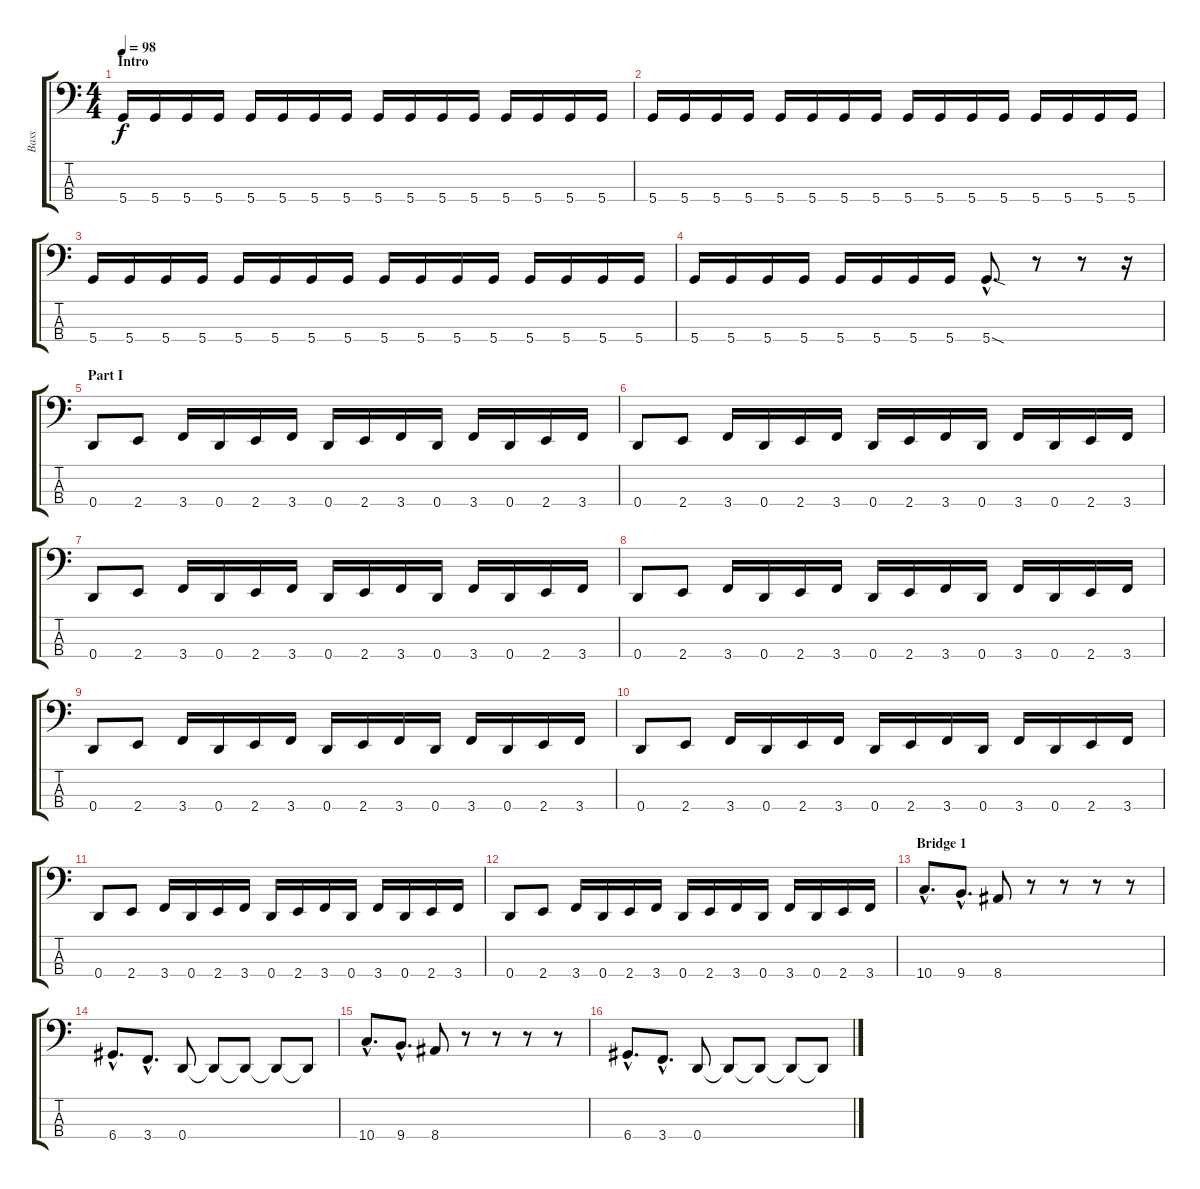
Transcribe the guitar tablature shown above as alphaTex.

\track ("Bass" "Bass") {instrument slapbass2}
\staff {score tabs}
\tuning (G2 D2 A1 D1) {hide}
\ts (4 4)
\section ("" "Intro")
\tempo 98
\clef f4
\ks c
5.4.16{dy f instrument slapbass2} 5.4.16 5.4.16 5.4.16 5.4.16 5.4.16 5.4.16 5.4.16 5.4.16 5.4.16 5.4.16 5.4.16 5.4.16 5.4.16 5.4.16 5.4.16 |
5.4.16 5.4.16 5.4.16 5.4.16 5.4.16 5.4.16 5.4.16 5.4.16 5.4.16 5.4.16 5.4.16 5.4.16 5.4.16 5.4.16 5.4.16 5.4.16 |
5.4.16 5.4.16 5.4.16 5.4.16 5.4.16 5.4.16 5.4.16 5.4.16 5.4.16 5.4.16 5.4.16 5.4.16 5.4.16 5.4.16 5.4.16 5.4.16 |
5.4.16 5.4.16 5.4.16 5.4.16 5.4.16 5.4.16 5.4.16 5.4.16 5.4{sod hac}.8{d} r.8 r.8 r.16 |
\section ("" "Part I")
0.4.8 2.4.8 3.4.16 0.4.16 2.4.16 3.4.16 0.4.16 2.4.16 3.4.16 0.4.16 3.4.16 0.4.16 2.4.16 3.4.16 |
0.4.8 2.4.8 3.4.16 0.4.16 2.4.16 3.4.16 0.4.16 2.4.16 3.4.16 0.4.16 3.4.16 0.4.16 2.4.16 3.4.16 |
0.4.8 2.4.8 3.4.16 0.4.16 2.4.16 3.4.16 0.4.16 2.4.16 3.4.16 0.4.16 3.4.16 0.4.16 2.4.16 3.4.16 |
0.4.8 2.4.8 3.4.16 0.4.16 2.4.16 3.4.16 0.4.16 2.4.16 3.4.16 0.4.16 3.4.16 0.4.16 2.4.16 3.4.16 |
0.4.8 2.4.8 3.4.16 0.4.16 2.4.16 3.4.16 0.4.16 2.4.16 3.4.16 0.4.16 3.4.16 0.4.16 2.4.16 3.4.16 |
0.4.8 2.4.8 3.4.16 0.4.16 2.4.16 3.4.16 0.4.16 2.4.16 3.4.16 0.4.16 3.4.16 0.4.16 2.4.16 3.4.16 |
0.4.8 2.4.8 3.4.16 0.4.16 2.4.16 3.4.16 0.4.16 2.4.16 3.4.16 0.4.16 3.4.16 0.4.16 2.4.16 3.4.16 |
0.4.8 2.4.8 3.4.16 0.4.16 2.4.16 3.4.16 0.4.16 2.4.16 3.4.16 0.4.16 3.4.16 0.4.16 2.4.16 3.4.16 |
\section ("" "Bridge 1")
10.4{hac}.8{d} 9.4{hac}.8{d} 8.4.8 r.8 r.8 r.8 r.8 |
6.4{hac}.8{d} 3.4{hac}.8{d} 0.4.8 0.4{t}.8 0.4{t}.8 0.4{t}.8 0.4{t}.8 |
10.4{hac}.8{d} 9.4{hac}.8{d} 8.4.8 r.8 r.8 r.8 r.8 |
6.4{hac}.8{d} 3.4{hac}.8{d} 0.4.8 0.4{t}.8 0.4{t}.8 0.4{t}.8 0.4{t}.8
